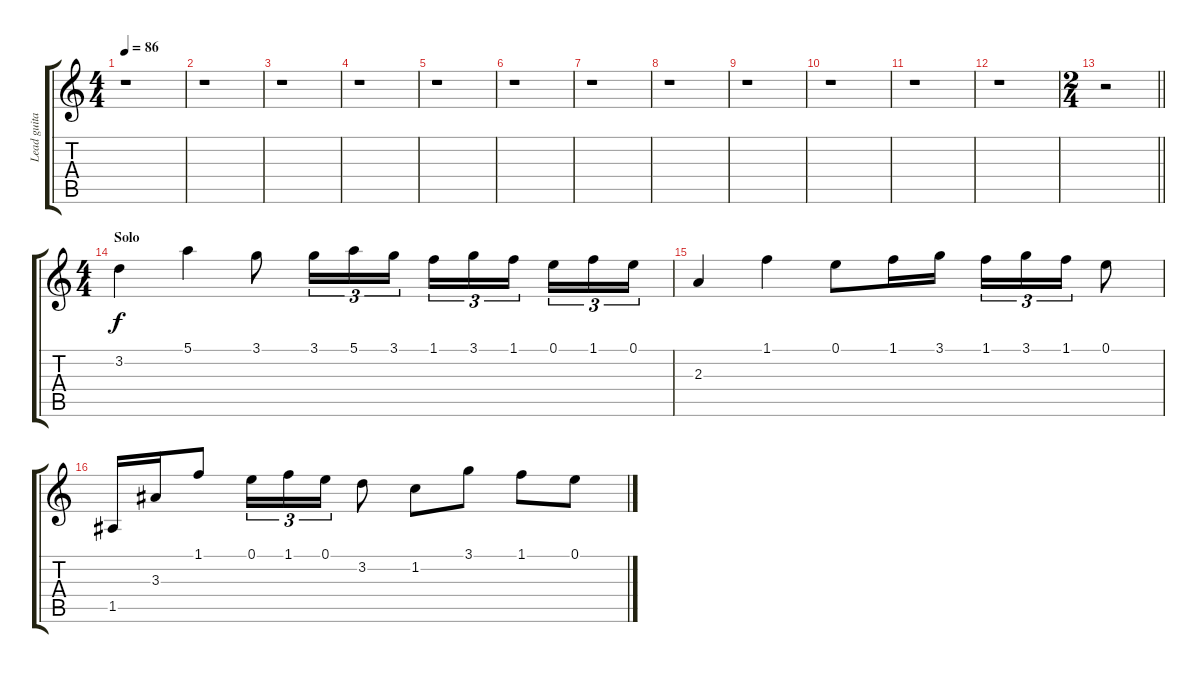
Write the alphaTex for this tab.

\track ("Lead guitar" "Lead guita") {instrument distortionguitar}
\staff {score tabs}
\tuning (E4 B3 G3 D3 A2 E2) {hide}
\ts (4 4)
\tempo 86
\clef g2
\ks c
r.1{dy f} |
r.1 |
r.1 |
r.1 |
r.1 |
r.1 |
r.1 |
r.1 |
r.1 |
r.1 |
r.1 |
r.1 |
\ts (2 4)
\barLineRight lightlight
r.2 |
\ts (4 4)
\section ("" "Solo")
3.2.4 5.1.4 3.1.8 3.1.16{tu (3 2)} 5.1.16{tu (3 2)} 3.1.16{tu (3 2)} 1.1.16{tu (3 2)} 3.1.16{tu (3 2)} 1.1.16{tu (3 2) beam splitsecondary} 0.1.16{tu (3 2)} 1.1.16{tu (3 2)} 0.1.16{tu (3 2)} |
2.3.4 1.1.4 0.1.8 1.1.16 3.1.16 1.1.16{tu (3 2)} 3.1.16{tu (3 2)} 1.1.16{tu (3 2)} 0.1.8 |
1.5.16 3.3.16 1.1.8 0.1.16{tu (3 2)} 1.1.16{tu (3 2)} 0.1.16{tu (3 2)} 3.2.8 1.2.8 3.1.8 1.1.8 0.1.8
